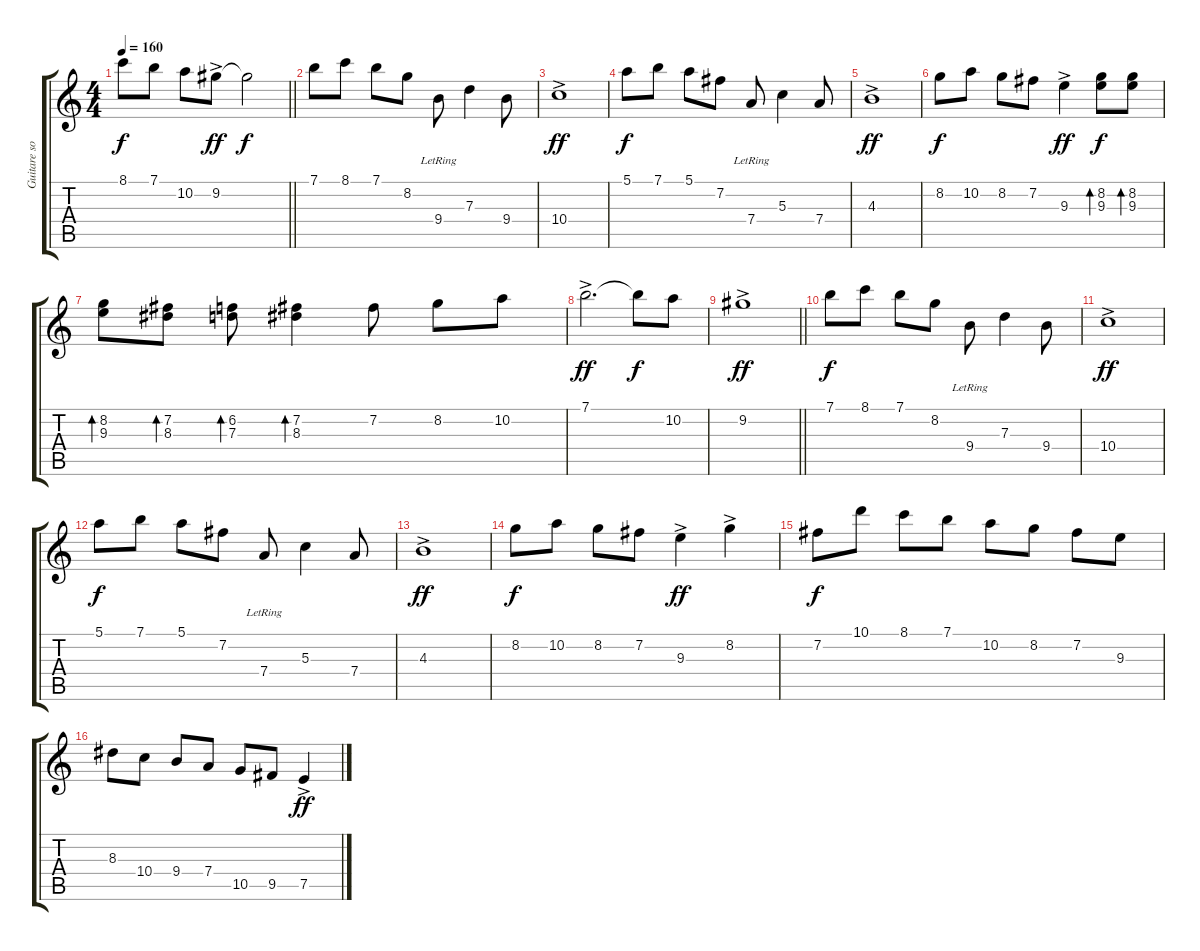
\track ("Guitare solo" "Guitare so") {instrument acousticguitarsteel}
\staff {score tabs}
\tuning (E4 B3 G3 D3 A2 E2) {hide}
\ts (4 4)
\tempo 160
\clef g2
\barLineRight lightlight
\ks c
8.1.8{dy f} 7.1.8 10.2.8 9.2{ac}.8{dy ff} 9.2{t}.2{dy f} |
7.1.8 8.1.8 7.1.8 8.2.8 9.4{lr}.8 7.3.4 9.4.8 |
10.4{ac}.1{dy ff} |
5.1.8{dy f} 7.1.8 5.1.8 7.2.8 7.4{lr}.8 5.3.4 7.4.8 |
4.3{ac}.1{dy ff} |
8.2.8{dy f} 10.2.8 8.2.8 7.2.8 9.3{ac}.4{dy ff} (8.2 9.3).8{bd 60 dy f} (8.2 9.3).8{bd 60} |
(8.2 9.3).8{bd 60} (7.2 8.3).8{bd 60} (6.2 7.3).8{bd 60} (7.2 8.3).4{bd 60} 7.2.8 8.2.8 10.2.8 |
7.1{ac}.2{d dy ff} 7.1{t}.8{dy f} 10.2.8 |
\barLineRight lightlight
9.2{ac}.1{dy ff} |
7.1.8{dy f} 8.1.8 7.1.8 8.2.8 9.4{lr}.8 7.3.4 9.4.8 |
10.4{ac}.1{dy ff} |
5.1.8{dy f} 7.1.8 5.1.8 7.2.8 7.4{lr}.8 5.3.4 7.4.8 |
4.3{ac}.1{dy ff} |
8.2.8{dy f} 10.2.8 8.2.8 7.2.8 9.3{ac}.4{dy ff} 8.2{ac}.4 |
7.2.8{dy f} 10.1.8 8.1.8 7.1.8 10.2.8 8.2.8 7.2.8 9.3.8 |
8.3.8 10.4.8 9.4.8 7.4.8 10.5.8 9.5.8 7.5{ac}.4{dy ff}
